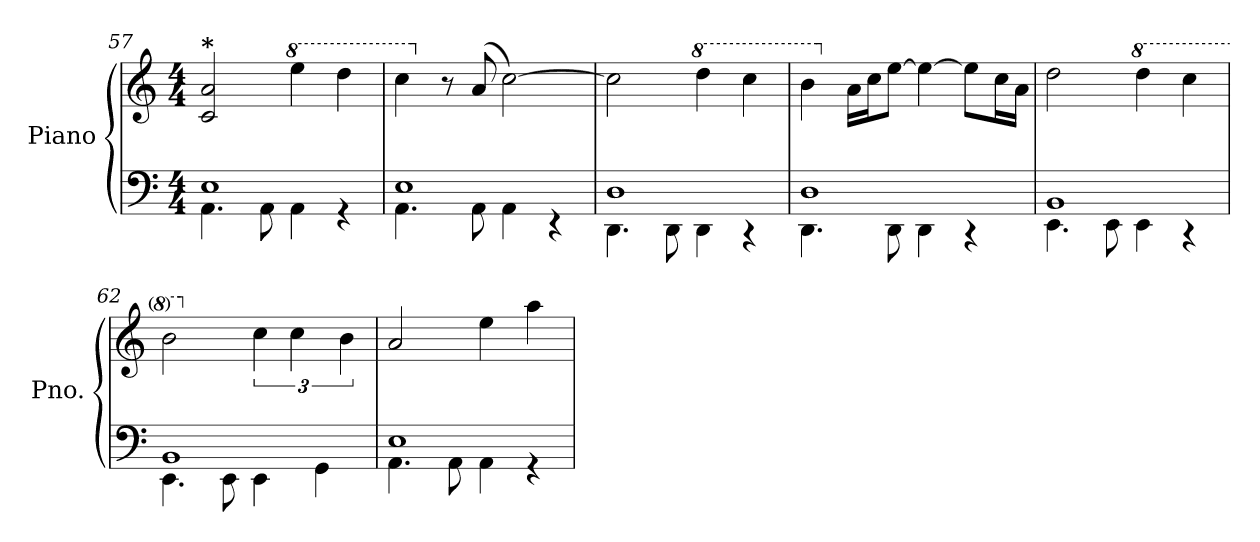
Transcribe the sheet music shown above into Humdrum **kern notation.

**kern	**kern
*part1	*part1
*staff2	*staff1
*I"Piano	*
*I'Pno.	*
!!LO:PB:g=z
*clefF4	*clefG2
*k[]	*k[]
*M4/4	*M4/4
*MM99	*MM99
=57	=57
*^	*
!	!	!LO:TX:a:B:t=*
1E	4.AA\	2c/ 2a/
.	8AA\	.
*	*	*8va
.	4AA\	4eee\
.	4r	4ddd\
=58	=58	=58
1E	4.AA\	4ccc\
*	*	*X8va
.	.	8r
.	8AA\	(<8a/
.	4AA\	[2cc\)
.	4r	.
=59	=59	=59
1D	4.DD\	2cc\]
.	8DD\	.
*	*	*8va
.	4DD\	4ddd\
.	4r	4ccc\
!!LO:LB:g=z
=60	=60	=60
1D	4.DD\	4bb\
*	*	*X8va
.	.	16a\LL
.	.	16cc\J
.	8DD\	[8ee\J
.	4DD\	4ee\_
.	4r	8ee\L]
.	.	16cc\L
.	.	16a\JJ
=61	=61	=61
1BB	4.EE\	2dd\
.	8EE\	.
*	*	*8va
.	4EE\	4ddd\
.	4r	4ccc\
=62	=62	=62
1BB	4.EE\	2bb\
.	8EE\	.
*	*	*X8va
.	4EE\	6cc\
.	.	6cc\
.	4GG\	.
.	.	6b\
!!LO:LB:g=z
=63	=63	=63
1E	4.AA\	2a/
.	8AA\	.
.	4AA\	4ee\
.	4r	4aa\
*v	*v	*
=	=
*-	*-
